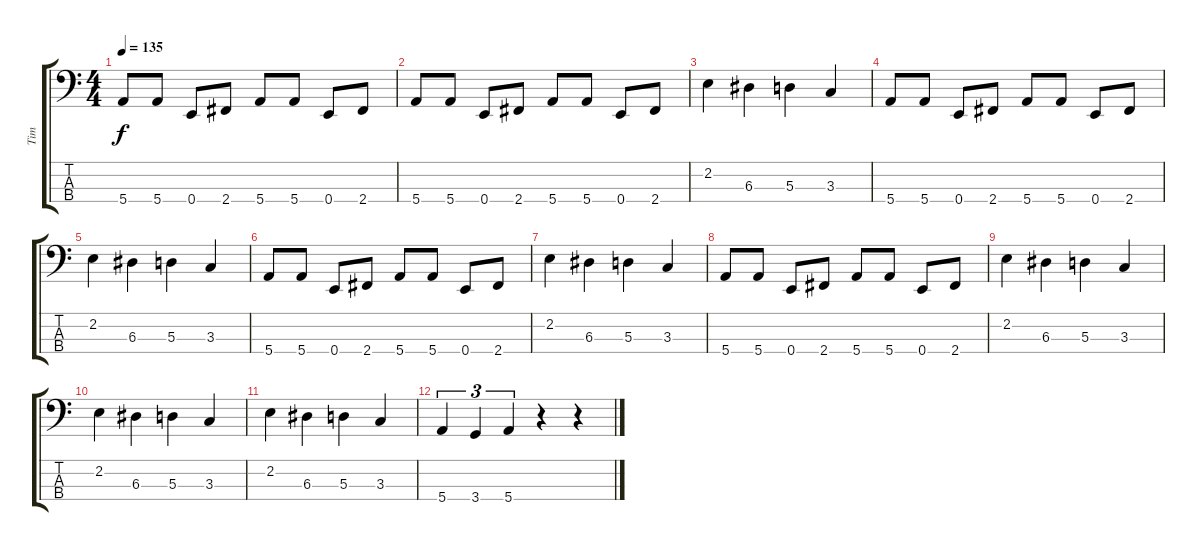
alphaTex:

\track ("Tim" "Tim") {instrument electricbasspick}
\staff {score tabs}
\tuning (G2 D2 A1 E1) {hide}
\ts (4 4)
\tempo 135
\clef f4
\ks c
5.4.8{dy f} 5.4.8 0.4.8 2.4.8 5.4.8 5.4.8 0.4.8 2.4.8 |
5.4.8 5.4.8 0.4.8 2.4.8 5.4.8 5.4.8 0.4.8 2.4.8 |
2.2.4 6.3.4 5.3.4 3.3.4 |
5.4.8 5.4.8 0.4.8 2.4.8 5.4.8 5.4.8 0.4.8 2.4.8 |
2.2.4 6.3.4 5.3.4 3.3.4 |
5.4.8 5.4.8 0.4.8 2.4.8 5.4.8 5.4.8 0.4.8 2.4.8 |
2.2.4 6.3.4 5.3.4 3.3.4 |
5.4.8 5.4.8 0.4.8 2.4.8 5.4.8 5.4.8 0.4.8 2.4.8 |
2.2.4 6.3.4 5.3.4 3.3.4 |
2.2.4 6.3.4 5.3.4 3.3.4 |
2.2.4 6.3.4 5.3.4 3.3.4 |
5.4.4{tu (3 2)} 3.4.4{tu (3 2)} 5.4.4{tu (3 2)} r.4 r.4
